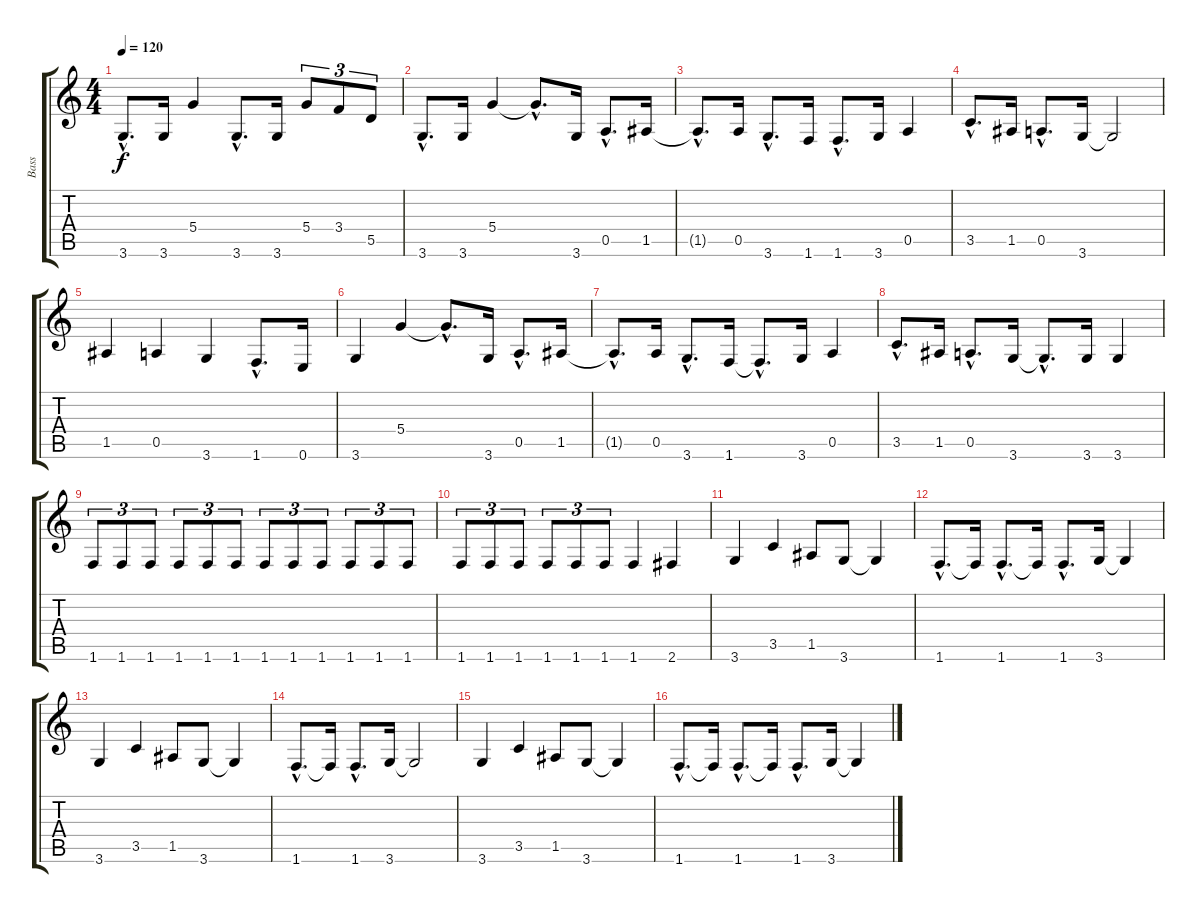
\track ("Bass" "Bass") {instrument electricbassfinger}
\staff {score tabs}
\tuning (E4 B3 G3 D3 A2 E2) {hide}
\ts (4 4)
\tempo 120
\clef g2
\ks c
3.6{hac}.8{d dy f} 3.6.16 5.4.4 3.6{hac}.8{d} 3.6.16 5.4.8{tu (3 2)} 3.4.8{tu (3 2)} 5.5.8{tu (3 2)} |
3.6{hac}.8{d} 3.6.16 5.4.4 5.4{hac t}.8{d} 3.6.16 0.5{hac}.8{d} 1.5.16 |
1.5{hac t}.8{d} 0.5.16 3.6{hac}.8{d} 1.6.16 1.6{hac}.8{d} 3.6.16 0.5.4 |
3.5{hac}.8{d} 1.5.16 0.5{hac}.8{d} 3.6.16 3.6{t}.2 |
1.5.4 0.5.4 3.6.4 1.6{hac}.8{d} 0.6.16 |
3.6.4 5.4.4 5.4{hac t}.8{d} 3.6.16 0.5{hac}.8{d} 1.5.16 |
1.5{hac t}.8{d} 0.5.16 3.6{hac}.8{d} 1.6.16 1.6{hac t}.8{d} 3.6.16 0.5.4 |
3.5{hac}.8{d} 1.5.16 0.5{hac}.8{d} 3.6.16 3.6{hac t}.8{d} 3.6.16 3.6.4 |
1.6.8{tu (3 2)} 1.6.8{tu (3 2)} 1.6.8{tu (3 2)} 1.6.8{tu (3 2)} 1.6.8{tu (3 2)} 1.6.8{tu (3 2)} 1.6.8{tu (3 2)} 1.6.8{tu (3 2)} 1.6.8{tu (3 2)} 1.6.8{tu (3 2)} 1.6.8{tu (3 2)} 1.6.8{tu (3 2)} |
1.6.8{tu (3 2)} 1.6.8{tu (3 2)} 1.6.8{tu (3 2)} 1.6.8{tu (3 2)} 1.6.8{tu (3 2)} 1.6.8{tu (3 2)} 1.6.4 2.6.4 |
3.6.4 3.5.4 1.5.8 3.6.8 3.6{t}.4 |
1.6{hac}.8{d} 1.6{t}.16 1.6{hac}.8{d} 1.6{t}.16 1.6{hac}.8{d} 3.6.16 3.6{t}.4 |
3.6.4 3.5.4 1.5.8 3.6.8 3.6{t}.4 |
1.6{hac}.8{d} 1.6{t}.16 1.6{hac}.8{d} 3.6.16 3.6{t}.2 |
3.6.4 3.5.4 1.5.8 3.6.8 3.6{t}.4 |
1.6{hac}.8{d} 1.6{t}.16 1.6{hac}.8{d} 1.6{t}.16 1.6{hac}.8{d} 3.6.16 3.6{t}.4
